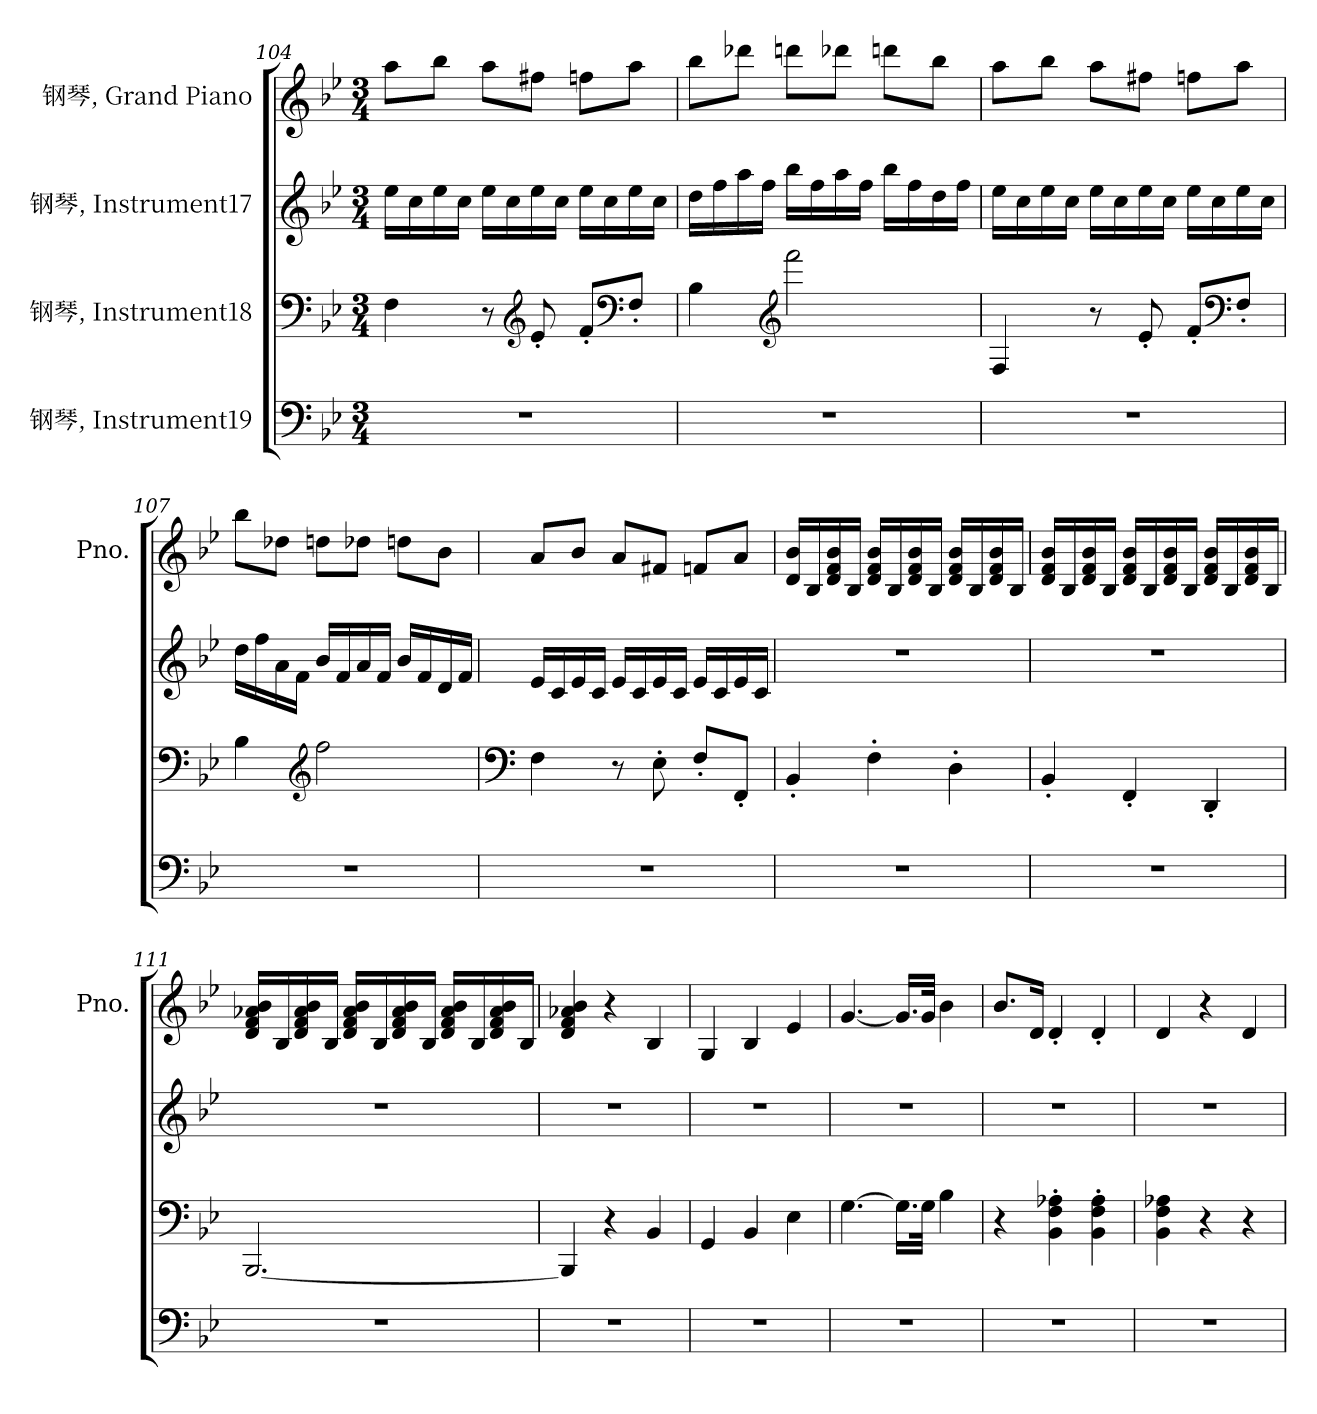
**kern	**kern	**kern	**kern
*part4	*part3	*part2	*part1
*staff4	*staff3	*staff2	*staff1
*I"钢琴, Instrument19	*I"钢琴, Instrument18	*I"钢琴, Instrument17	*I"钢琴, Grand Piano
*	*	*	*I'Pno.
*clefF4	*clefF4	*clefG2	*clefG2
*k[b-e-]	*k[b-e-]	*k[b-e-]	*k[b-e-]
*M3/4	*M3/4	*M3/4	*M3/4
=104	=104	=104	=104
2.r	4F\	16ee-\LL	8aa\L
.	.	16cc\	.
*	*	*	*MM141
.	.	16ee-\	8bb-\J
.	.	16cc\JJ	.
*	*	*	*MM138
.	8r	16ee-\LL	8aa\L
.	.	16cc\	.
*	*clefG2	*	*
*	*	*	*MM135
.	8e-'/	16ee-\	8ff#X\J
.	.	16cc\JJ	.
*	*	*	*MM131
.	8f'/L	16ee-\LL	8ffn\L
.	.	16cc\	.
*	*clefF4	*	*
*	*	*	*MM128
.	8F'/J	16ee-\	8aa\J
.	.	16cc\JJ	.
=105	=105	=105	=105
*	*	*	*MM125
2.r	4B-\	16dd\LL	8bb-\L
.	.	16ff\	.
*	*	*	*MM122
.	.	16aa\	8ddd-X\J
.	.	16ff\JJ	.
*	*clefG2	*	*
*	*	*	*MM118
.	2fff\	16bb-\LL	8dddn\L
.	.	16ff\	.
.	.	16aa\	8ddd-X\J
.	.	16ff\JJ	.
.	.	16bb-\LL	8dddn\L
.	.	16ff\	.
.	.	16dd\	8bb-\J
.	.	16ff\JJ	.
!!LO:LB:g=z
=106	=106	=106	=106
2.r	4F/	16ee-\LL	8aa\L
.	.	16cc\	.
.	.	16ee-\	8bb-\J
.	.	16cc\JJ	.
.	8r	16ee-\LL	8aa\L
.	.	16cc\	.
.	8e-'/	16ee-\	8ff#X\J
.	.	16cc\JJ	.
.	8f'/L	16ee-\LL	8ffn\L
.	.	16cc\	.
*	*clefF4	*	*
.	8F'/J	16ee-\	8aa\J
.	.	16cc\JJ	.
=107	=107	=107	=107
2.r	4B-\	16dd\LL	8bb-\L
.	.	16ff\	.
.	.	16a\	8dd-X\J
.	.	16f\JJ	.
*	*clefG2	*	*
.	2ff\	16b-/LL	8ddn\L
.	.	16f/	.
.	.	16a/	8dd-X\J
.	.	16f/JJ	.
.	.	16b-/LL	8ddn\L
.	.	16f/	.
.	.	16d/	8b-\J
.	.	16f/JJ	.
=108	=108	=108	=108
*	*clefF4	*	*
2.r	4F\	16e-/LL	8a/L
.	.	16c/	.
.	.	16e-/	8b-/J
.	.	16c/JJ	.
.	8r	16e-/LL	8a/L
.	.	16c/	.
.	8E-'\	16e-/	8f#X/J
.	.	16c/JJ	.
.	8F'/L	16e-/LL	8fn/L
.	.	16c/	.
.	8FF'/J	16e-/	8a/J
.	.	16c/JJ	.
!!LO:PB:g=z
=109	=109	=109	=109
2.r	4BB-'/	2.r	16d/ 16b-/LL
.	.	.	16B-/
.	.	.	16d/ 16f/ 16b-/
.	.	.	16B-/JJ
.	4F'\	.	16d/ 16f/ 16b-/LL
.	.	.	16B-/
.	.	.	16d/ 16f/ 16b-/
.	.	.	16B-/JJ
.	4D'\	.	16d/ 16f/ 16b-/LL
.	.	.	16B-/
.	.	.	16d/ 16f/ 16b-/
.	.	.	16B-/JJ
=110	=110	=110	=110
2.r	4BB-'/	2.r	16d/ 16f/ 16b-/LL
.	.	.	16B-/
.	.	.	16d/ 16f/ 16b-/
.	.	.	16B-/JJ
.	4FF'/	.	16d/ 16f/ 16b-/LL
.	.	.	16B-/
.	.	.	16d/ 16f/ 16b-/
.	.	.	16B-/JJ
.	4DD'/	.	16d/ 16f/ 16b-/LL
.	.	.	16B-/
.	.	.	16d/ 16f/ 16b-/
.	.	.	16B-/JJ
=111	=111	=111	=111
2.r	[2.BBB-/	2.r	16d/ 16f/ 16a-X/ 16b-/LL
.	.	.	16B-/
.	.	.	16d/ 16f/ 16a-/ 16b-/
.	.	.	16B-/JJ
.	.	.	16d/ 16f/ 16a-/ 16b-/LL
.	.	.	16B-/
.	.	.	16d/ 16f/ 16a-/ 16b-/
.	.	.	16B-/JJ
.	.	.	16d/ 16f/ 16a-/ 16b-/LL
.	.	.	16B-/
.	.	.	16d/ 16f/ 16a-/ 16b-/
.	.	.	16B-/JJ
!!LO:LB:g=z
=112	=112	=112	=112
2.r	4BBB-/]	2.r	4d/ 4f/ 4a-X/ 4b-/
.	4r	.	4r
.	4BB-/	.	4B-/
=113	=113	=113	=113
*	*	*	*MM144
2.r	4GG/	2.r	4G/
.	4BB-/	.	4B-/
.	4E-\	.	4e-/
=114	=114	=114	=114
2.r	[4.G\	2.r	[4.g/
.	16.G\LL]	.	16.g/LL]
.	32G\JJk	.	32g/JJk
.	4B-\	.	4b-\
=115	=115	=115	=115
2.r	4r	2.r	8.b-/L
.	.	.	16d/Jk
.	4BB-\' 4F\' 4A-X\'	.	4d'/
.	4BB-\' 4F\' 4A-\'	.	4d'/
=116	=116	=116	=116
2.r	4BB-\ 4F\ 4A-X\	2.r	4d/
.	4r	.	4r
.	4r	.	4d/
=	=	=	=
*-	*-	*-	*-
